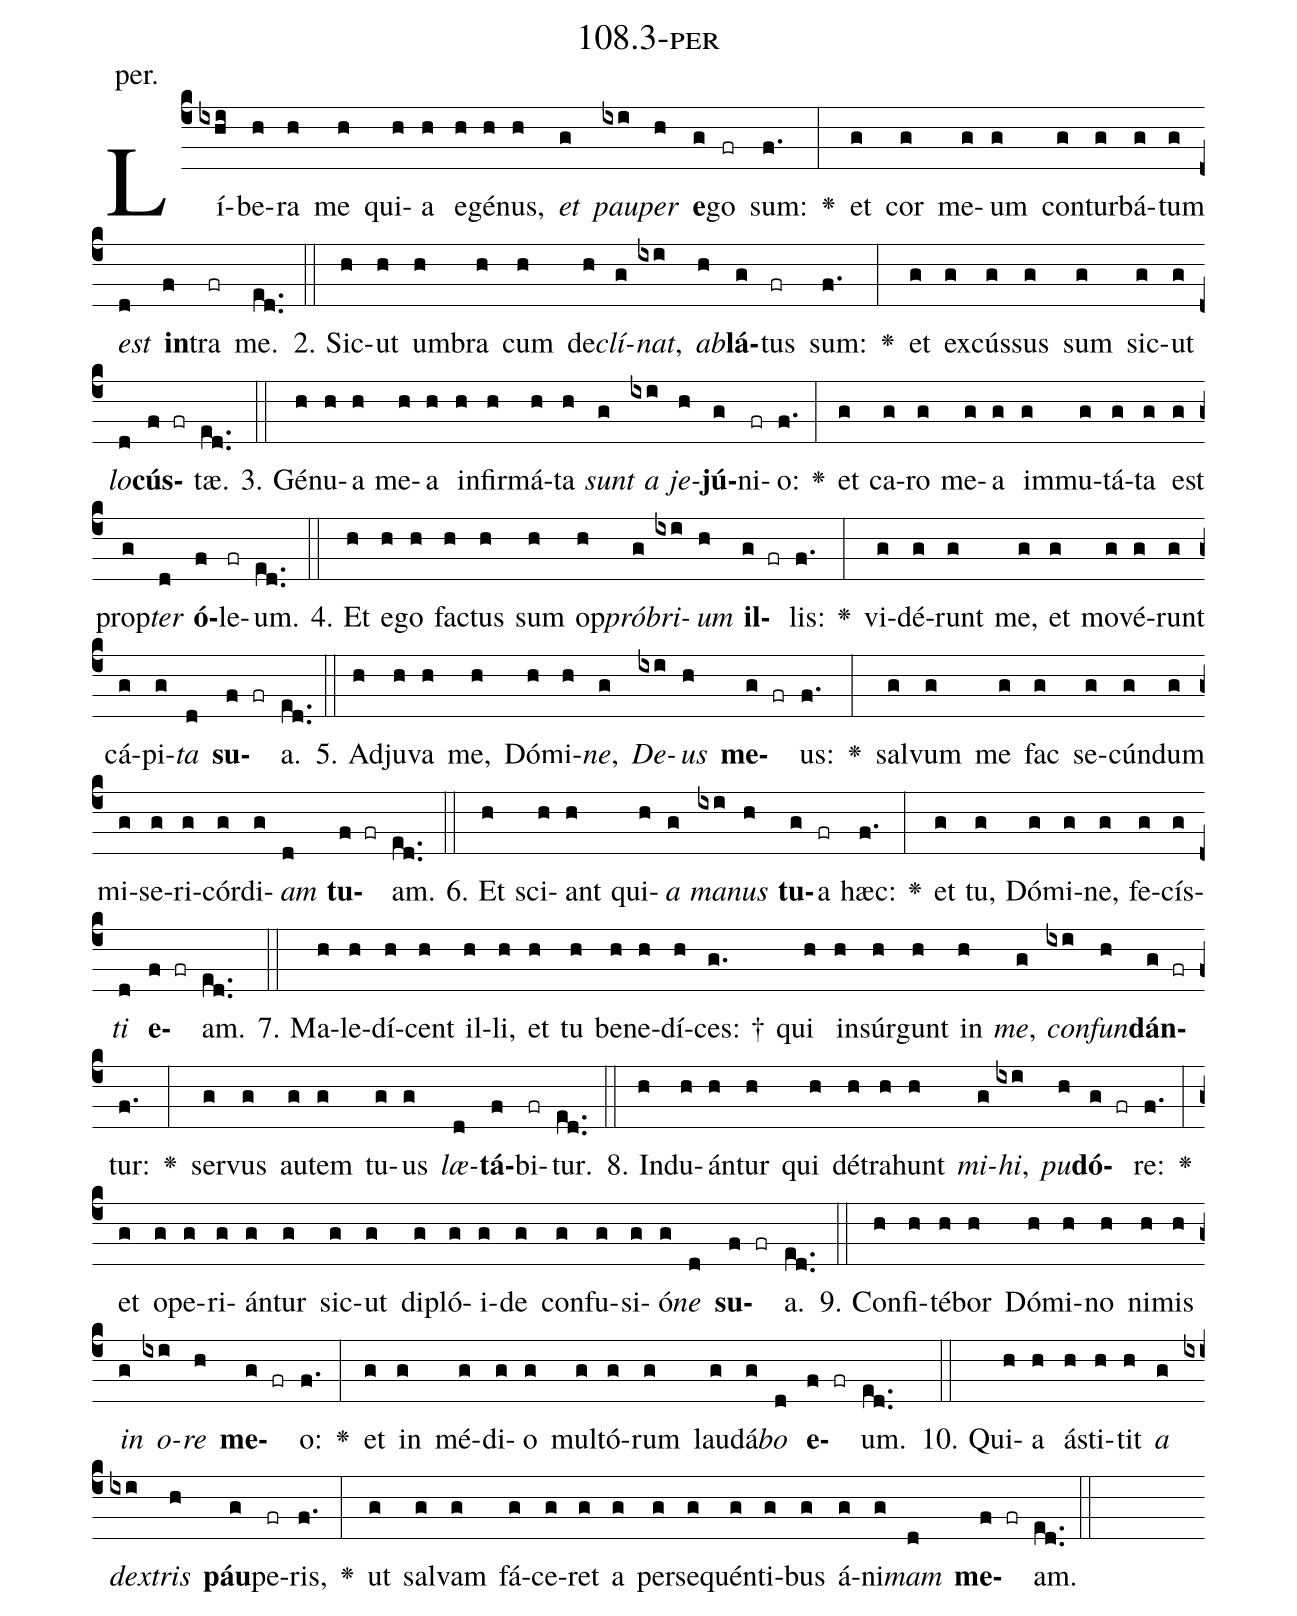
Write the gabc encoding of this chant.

name: 108.3-per;
annotation: per.;
%%
(c4)Lí(ixhi)be(h)ra(h) me(h) qui(h)a(h) e(h)gé(h)nus,(h) <i>et</i>(g) <i>pau</i>(ixi)<i>per</i>(h) <b>e</b>(g)go(fr) sum:(f.) <v>\greheightstar</v>(:) et(g) cor(g) me(g)um(g) con(g)tur(g)bá(g)tum(g) <i>est</i>(d) <b>in</b>(f)tra(fr) me.(ed..) (::)
2. Sic(h)ut(h) um(h)bra(h) cum(h) de(h)<i>clí</i>(g)<i>nat</i>,(ixi) <i>ab</i>(h)<b>lá</b>(g)tus(fr) sum:(f.) <v>\greheightstar</v>(:) et(g) ex(g)cús(g)sus(g) sum(g) sic(g)ut(g) <i>lo</i>(d)<b>cús</b>(f fr)tæ.(ed..) (::)
3. Gé(h)nu(h)a(h) me(h)a(h) in(h)fir(h)má(h)ta(h) <i>sunt</i>(g) <i>a</i>(ixi) <i>je</i>(h)<b>jú</b>(g)ni(fr)o:(f.) <v>\greheightstar</v>(:) et(g) ca(g)ro(g) me(g)a(g) im(g)mu(g)tá(g)ta(g) est(g) prop(g)<i>ter</i>(d) <b>ó</b>(f)le(fr)um.(ed..) (::)
4. Et(h) e(h)go(h) fac(h)tus(h) sum(h) op(h)<i>pró</i>(g)<i>bri</i>(ixi)<i>um</i>(h) <b>il</b>(g fr)lis:(f.) <v>\greheightstar</v>(:) vi(g)dé(g)runt(g) me,(g) et(g) mo(g)vé(g)runt(g) cá(g)pi(g)<i>ta</i>(d) <b>su</b>(f fr)a.(ed..) (::)
5. Ad(h)ju(h)va(h) me,(h) Dó(h)mi(h)<i>ne</i>,(g) <i>De</i>(ixi)<i>us</i>(h) <b>me</b>(g fr)us:(f.) <v>\greheightstar</v>(:) sal(g)vum(g) me(g) fac(g) se(g)cún(g)dum(g) mi(g)se(g)ri(g)cór(g)di(g)<i>am</i>(d) <b>tu</b>(f fr)am.(ed..) (::)
6. Et(h) sci(h)ant(h) qui(h)<i>a</i>(g) <i>ma</i>(ixi)<i>nus</i>(h) <b>tu</b>(g)a(fr) hæc:(f.) <v>\greheightstar</v>(:) et(g) tu,(g) Dó(g)mi(g)ne,(g) fe(g)cís(g)<i>ti</i>(d) <b>e</b>(f fr)am.(ed..) (::)
7. Ma(h)le(h)dí(h)cent(h) il(h)li,(h) et(h) tu(h) be(h)ne(h)dí(h)ces: †(g.) qui(h) in(h)súr(h)gunt(h) in(h) <i>me</i>,(g) <i>con</i>(ixi)<i>fun</i>(h)<b>dán</b>(g fr)tur:(f.) <v>\greheightstar</v>(:) ser(g)vus(g) au(g)tem(g) tu(g)us(g) <i>læ</i>(d)<b>tá</b>(f)bi(fr)tur.(ed..) (::)
8. Ind(h)u(h)án(h)tur(h) qui(h) dé(h)tra(h)hunt(h) <i>mi</i>(g)<i>hi</i>,(ixi) <i>pu</i>(h)<b>dó</b>(g fr)re:(f.) <v>\greheightstar</v>(:) et(g) o(g)pe(g)ri(g)án(g)tur(g) sic(g)ut(g) di(g)pló(g)i(g)de(g) con(g)fu(g)si(g)ó(g)<i>ne</i>(d) <b>su</b>(f fr)a.(ed..) (::)
9. Con(h)fi(h)té(h)bor(h) Dó(h)mi(h)no(h) ni(h)mis(h) <i>in</i>(g) <i>o</i>(ixi)<i>re</i>(h) <b>me</b>(g fr)o:(f.) <v>\greheightstar</v>(:) et(g) in(g) mé(g)di(g)o(g) mul(g)tó(g)rum(g) lau(g)dá(g)<i>bo</i>(d) <b>e</b>(f fr)um.(ed..) (::)
10. Qui(h)a(h) á(h)sti(h)tit(h) <i>a</i>(g) <i>dex</i>(ixi)<i>tris</i>(h) <b>páu</b>(g)pe(fr)ris,(f.) <v>\greheightstar</v>(:) ut(g) sal(g)vam(g) fá(g)ce(g)ret(g) a(g) per(g)se(g)quén(g)ti(g)bus(g) á(g)ni(g)<i>mam</i>(d) <b>me</b>(f fr)am.(ed..) (::)
